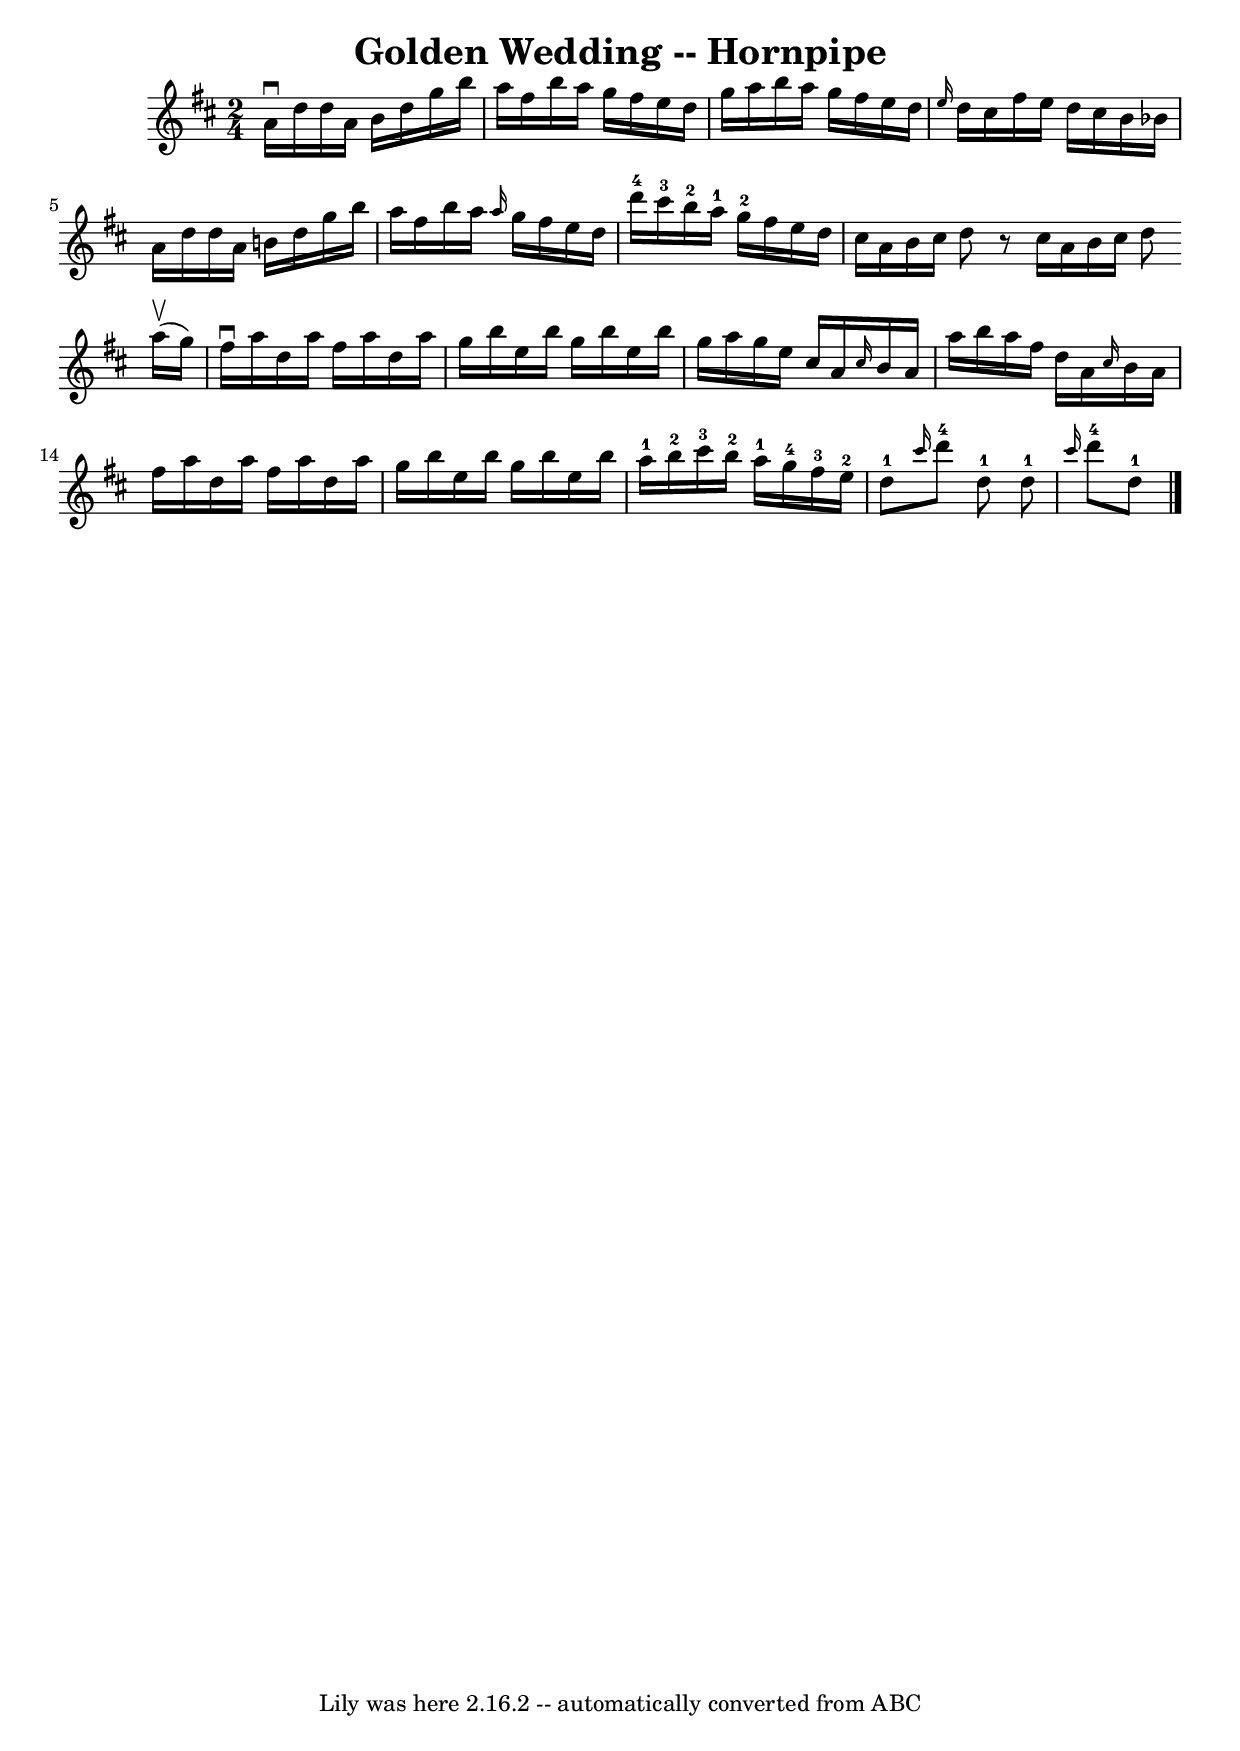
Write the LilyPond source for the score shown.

\version "2.7.40"
\include "Mammoth.ily"
\header {
	%% book = "Cole's 1000 Fiddle Tunes"
	crossRefNumber = "1"
	footnotes = ""
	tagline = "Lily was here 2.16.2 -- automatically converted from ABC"
	title = "Golden Wedding -- Hornpipe"
}
voicedefault =  {


\time 2/4 \key d \major a'16^\downbow d''16 d''16 a'16 b'16    
d''16 g''16 b''16  |
 a''16 fis''16 b''16 a''16 g''16 
 fis''16 e''16 d''16  |
 g''16 a''16 b''16 a''16    
g''16 fis''16 e''16 d''16  |
 \grace { e''16  } d''16    
cis''16 fis''16 e''16 d''16 cis''16 b'16 bes'16  |
     
a'16 d''16 d''16 a'16 b'!16 d''16 g''16 b''16  |
   
a''16 fis''16 b''16 a''16  \grace { a''16  } g''16 fis''16    
e''16 d''16  |
 d'''16-4 cis'''16-3 b''16-2 a''16 
-1 g''16-2 fis''16 e''16 d''16  |
 cis''16 a'16    
b'16 cis''16 d''8    r8 \bar ":|" cis''16 a'16 b'16 cis''16    
d''8      \bar "|:" a''16 (^\upbow g''16) |
 fis''16^\downbow 
 a''16 d''16 a''16 fis''16 a''16 d''16 a''16  |
   
g''16 b''16 e''16 b''16 g''16 b''16 e''16 b''16  |
  
 g''16 a''16 g''16 e''16 cis''16 a'16  \grace { cis''16  }   
b'16 a'16  |
 a''16 b''16 a''16 fis''16 d''16 a'16  
\grace { cis''16  } b'16 a'16  |
 fis''16 a''16 d''16   
 a''16 fis''16 a''16 d''16 a''16  |
 g''16 b''16    
e''16 b''16 g''16 b''16 e''16 b''16  |
 a''16-1   
b''16-2 cis'''16-3 b''16-2 a''16-1 g''16-4 fis''16 
-3 e''16-2     |
 d''8-1 \grace { cis'''16  } d'''8 
-4 d''8-1 \bar ":|" d''8-1 \grace { cis'''16  } d'''8-4 
 d''8-1 \bar "|."   
}

\score{
    <<

	\context Staff="default"
	{
	    \voicedefault 
	}

    >>
	\layout {
	}
	\midi {}
}
